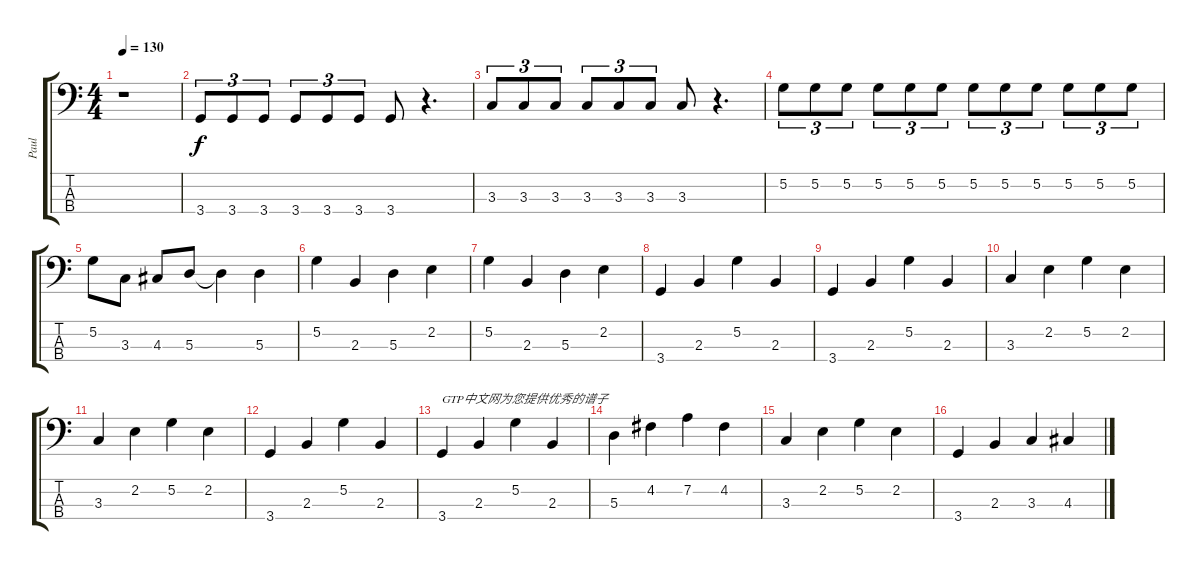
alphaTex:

\track ("Paul" "Paul") {instrument electricbassfinger}
\staff {score tabs}
\tuning (G2 D2 A1 E1) {hide}
\ts (4 4)
\tempo 130
\clef f4
\ks c
r.1{dy f instrument electricbassfinger} |
3.4.8{tu (3 2)} 3.4.8{tu (3 2)} 3.4.8{tu (3 2)} 3.4.8{tu (3 2)} 3.4.8{tu (3 2)} 3.4.8{tu (3 2)} 3.4.8 r.4{d} |
3.3.8{tu (3 2)} 3.3.8{tu (3 2)} 3.3.8{tu (3 2)} 3.3.8{tu (3 2)} 3.3.8{tu (3 2)} 3.3.8{tu (3 2)} 3.3.8 r.4{d} |
5.2.8{tu (3 2)} 5.2.8{tu (3 2)} 5.2.8{tu (3 2)} 5.2.8{tu (3 2)} 5.2.8{tu (3 2)} 5.2.8{tu (3 2)} 5.2.8{tu (3 2)} 5.2.8{tu (3 2)} 5.2.8{tu (3 2)} 5.2.8{tu (3 2)} 5.2.8{tu (3 2)} 5.2.8{tu (3 2)} |
5.2.8 3.3.8 4.3.8 5.3.8 5.3{t}.4 5.3.4 |
5.2.4 2.3.4 5.3.4 2.2.4 |
5.2.4 2.3.4 5.3.4 2.2.4 |
3.4.4 2.3.4 5.2.4 2.3.4 |
3.4.4 2.3.4 5.2.4 2.3.4 |
3.3.4 2.2.4 5.2.4 2.2.4 |
3.3.4 2.2.4 5.2.4 2.2.4 |
3.4.4 2.3.4 5.2.4 2.3.4 |
3.4.4{txt "GTP中文网为您提供优秀的谱子"} 2.3.4 5.2.4 2.3.4 |
5.3.4 4.2.4 7.2.4 4.2.4 |
3.3.4 2.2.4 5.2.4 2.2.4 |
3.4.4 2.3.4 3.3.4 4.3.4
